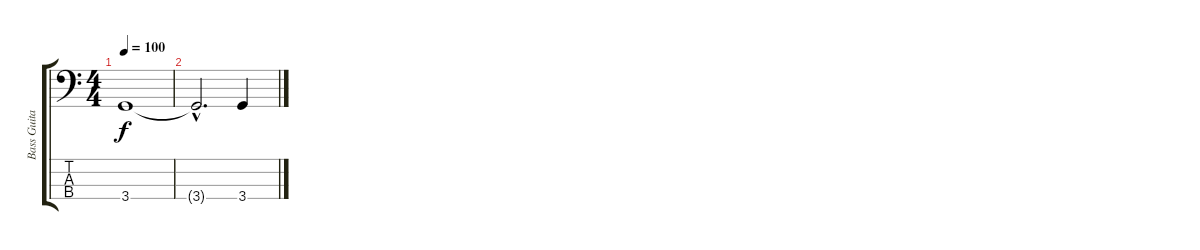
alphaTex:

\track ("Bass Guitar" "Bass Guita") {instrument electricbasspick}
\staff {score tabs}
\tuning (G2 D2 A1 E1) {hide}
\ts (4 4)
\tempo 100
\clef f4
\ks c
3.4.1{dy f} |
3.4{hac t}.2{d} 3.4.4
